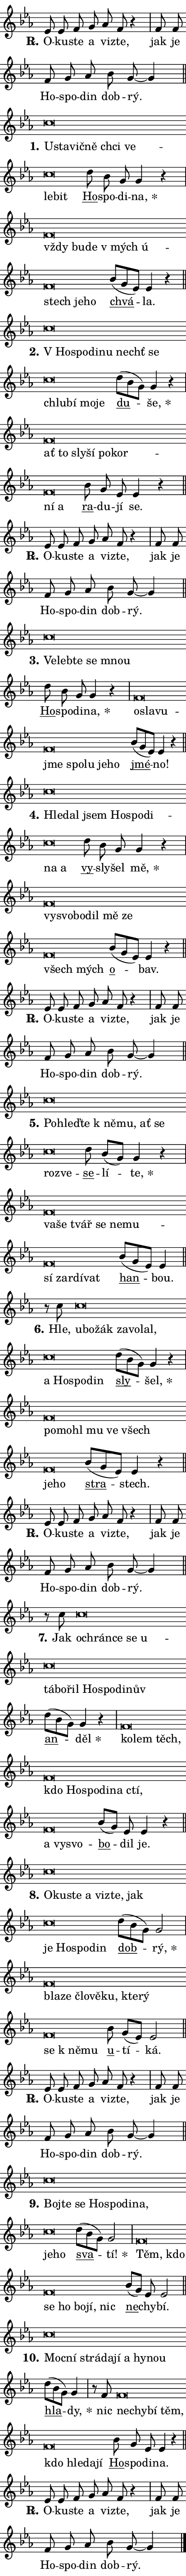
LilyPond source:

\version "2.24.0"
\header { tagline = "" }
\paper {
  indent = 0\cm
  top-margin = 0\cm
  right-margin = 0\cm
  bottom-margin = 0\cm
  left-margin = 0\cm
  paper-width = 7\cm
  page-breaking = #ly:one-page-breaking
  system-system-spacing.basic-distance = #11
  score-system-spacing.basic-distance = #11
  ragged-last = ##f
}


%% Author: Thomas Morley
%% https://lists.gnu.org/archive/html/lilypond-user/2020-05/msg00002.html
#(define (line-position grob)
"Returns position of @var[grob} in current system:
   @code{'start}, if at first time-step
   @code{'end}, if at last time-step
   @code{'middle} otherwise
"
  (let* ((col (ly:item-get-column grob))
         (ln (ly:grob-object col 'left-neighbor))
         (rn (ly:grob-object col 'right-neighbor))
         (col-to-check-left (if (ly:grob? ln) ln col))
         (col-to-check-right (if (ly:grob? rn) rn col))
         (break-dir-left
           (and
             (ly:grob-property col-to-check-left 'non-musical #f)
             (ly:item-break-dir col-to-check-left)))
         (break-dir-right
           (and
             (ly:grob-property col-to-check-right 'non-musical #f)
             (ly:item-break-dir col-to-check-right))))
        (cond ((eqv? 1 break-dir-left) 'start)
              ((eqv? -1 break-dir-right) 'end)
              (else 'middle))))

#(define (tranparent-at-line-position vctor)
  (lambda (grob)
  "Relying on @code{line-position} select the relevant enry from @var{vctor}.
Used to determine transparency,"
    (case (line-position grob)
      ((end) (not (vector-ref vctor 0)))
      ((middle) (not (vector-ref vctor 1)))
      ((start) (not (vector-ref vctor 2))))))

noteHeadBreakVisibility =
#(define-music-function (break-visibility)(vector?)
"Makes @code{NoteHead}s transparent relying on @var{break-visibility}"
#{
  \override NoteHead.transparent =
    #(tranparent-at-line-position break-visibility)
#})

#(define delete-ledgers-for-transparent-note-heads
  (lambda (grob)
    "Reads whether a @code{NoteHead} is transparent.
If so this @code{NoteHead} is removed from @code{'note-heads} from
@var{grob}, which is supposed to be @code{LedgerLineSpanner}.
As a result ledgers are not printed for this @code{NoteHead}"
    (let* ((nhds-array (ly:grob-object grob 'note-heads))
           (nhds-list
             (if (ly:grob-array? nhds-array)
                 (ly:grob-array->list nhds-array)
                 '()))
           ;; Relies on the transparent-property being done before
           ;; Staff.LedgerLineSpanner.after-line-breaking is executed.
           ;; This is fragile ...
           (to-keep
             (remove
               (lambda (nhd)
                 (ly:grob-property nhd 'transparent #f))
               nhds-list)))
      ;; TODO find a better method to iterate over grob-arrays, similiar
      ;; to filter/remove etc for lists
      ;; For now rebuilt from scratch
      (set! (ly:grob-object grob 'note-heads)  '())
      (for-each
        (lambda (nhd)
          (ly:pointer-group-interface::add-grob grob 'note-heads nhd))
        to-keep))))

hideNotes = {
  \noteHeadBreakVisibility #begin-of-line-visible
}
unHideNotes = {
  \noteHeadBreakVisibility #all-visible
}

% work-around for resetting accidentals
% https://lilypond.org/doc/v2.23/Documentation/notation/displaying-rhythms#unmetered-music
cadenzaMeasure = {
  \cadenzaOff
  \partial 1024 s1024
  \cadenzaOn
}

#(define-markup-command (accent layout props text) (markup?)
  "Underline accented syllable"
  (interpret-markup layout props
    #{\markup \override #'(offset . 4.3) \underline { #text }#}))

responsum = \markup \concat {
  "R" \hspace #-1.05 \path #0.1 #'((moveto 0 0.07) (lineto 0.9 0.8)) \hspace #0.05 "."
}

\layout {
    \context {
        \Staff
        \remove "Time_signature_engraver"
        \override LedgerLineSpanner.after-line-breaking = #delete-ledgers-for-transparent-note-heads
    }
    \context {
        \Voice {
            \override NoteHead.output-attributes = #'((class . "notehead"))
            \override Hairpin.height = #0.55
        }
    }
    \context {
        \Lyrics {
            \override StanzaNumber.output-attributes = #'((class . "stanzanumber"))
            \override LyricSpace.minimum-distance = #0.9
            \override LyricText.font-name = #"TeX Gyre Schola"
            \override LyricText.font-size = 1
            \override StanzaNumber.font-name = #"TeX Gyre Schola Bold"
            \override StanzaNumber.font-size = 1
        }
    }
}

% magnetic-lyrics.ily
%
%   written by
%     Jean Abou Samra <jean@abou-samra.fr>
%     Werner Lemberg <wl@gnu.org>
%
%   adapted by
%     Jiri Hon <jiri.hon@gmail.com>
%
% Version 2022-Apr-15

% https://www.mail-archive.com/lilypond-user@gnu.org/msg149350.html

#(define (Left_hyphen_pointer_engraver context)
   "Collect syllable-hyphen-syllable occurrences in lyrics and store
them in properties.  This engraver only looks to the left.  For
example, if the lyrics input is @code{foo -- bar}, it does the
following.

@itemize @bullet
@item
Set the @code{text} property of the @code{LyricHyphen} grob between
@q{foo} and @q{bar} to @code{foo}.

@item
Set the @code{left-hyphen} property of the @code{LyricText} grob with
text @q{foo} to the @code{LyricHyphen} grob between @q{foo} and
@q{bar}.
@end itemize

Use this auxiliary engraver in combination with the
@code{lyric-@/text::@/apply-@/magnetic-@/offset!} hook."
   (let ((hyphen #f)
         (text #f))
     (make-engraver
      (acknowledgers
       ((lyric-syllable-interface engraver grob source-engraver)
        (set! text grob)))
      (end-acknowledgers
       ((lyric-hyphen-interface engraver grob source-engraver)
        ;(when (not (grob::has-interface grob 'lyric-space-interface))
          (set! hyphen grob)));)
      ((stop-translation-timestep engraver)
       (when (and text hyphen)
         (ly:grob-set-object! text 'left-hyphen hyphen))
       (set! text #f)
       (set! hyphen #f)))))

#(define (lyric-text::apply-magnetic-offset! grob)
   "If the space between two syllables is less than the value in
property @code{LyricText@/.details@/.squash-threshold}, move the right
syllable to the left so that it gets concatenated with the left
syllable.

Use this function as a hook for
@code{LyricText@/.after-@/line-@/breaking} if the
@code{Left_@/hyphen_@/pointer_@/engraver} is active."
   (let ((hyphen (ly:grob-object grob 'left-hyphen #f)))
     (when hyphen
       (let ((left-text (ly:spanner-bound hyphen LEFT)))
         (when (grob::has-interface left-text 'lyric-syllable-interface)
           (let* ((common (ly:grob-common-refpoint grob left-text X))
                  (this-x-ext (ly:grob-extent grob common X))
                  (left-x-ext
                   (begin
                     ;; Trigger magnetism for left-text.
                     (ly:grob-property left-text 'after-line-breaking)
                     (ly:grob-extent left-text common X)))
                  ;; `delta` is the gap width between two syllables.
                  (delta (- (interval-start this-x-ext)
                            (interval-end left-x-ext)))
                  (details (ly:grob-property grob 'details))
                  (threshold (assoc-get 'squash-threshold details 0.2)))
             (when (< delta threshold)
               (let* (;; We have to manipulate the input text so that
                      ;; ligatures crossing syllable boundaries are not
                      ;; disabled.  For languages based on the Latin
                      ;; script this is essentially a beautification.
                      ;; However, for non-Western scripts it can be a
                      ;; necessity.
                      (lt (ly:grob-property left-text 'text))
                      (rt (ly:grob-property grob 'text))
                      (is-space (grob::has-interface hyphen 'lyric-space-interface))
                      (space (if is-space " " ""))
                      (space-markup (grob-interpret-markup grob " "))
                      (space-size (interval-length (ly:stencil-extent space-markup X)))
                      (extra-delta (if is-space space-size 0))
                      ;; Append new syllable.
                      (ltrt-space (if (and (string? lt) (string? rt))
                                (string-append lt space rt)
                                (make-concat-markup (list lt space rt))))
                      ;; Right-align `ltrt` to the right side.
                      (ltrt-space-markup (grob-interpret-markup
                               grob
                               (make-translate-markup
                                (cons (interval-length this-x-ext) 0)
                                (make-right-align-markup ltrt-space)))))
                 (begin
                   ;; Don't print `left-text`.
                   (ly:grob-set-property! left-text 'stencil #f)
                   ;; Set text and stencil (which holds all collected
                   ;; syllables so far) and shift it to the left.
                   (ly:grob-set-property! grob 'text ltrt-space)
                   (ly:grob-set-property! grob 'stencil ltrt-space-markup)
                   (ly:grob-translate-axis! grob (- (- delta extra-delta)) X))))))))))


#(define (lyric-hyphen::displace-bounds-first grob)
   ;; Make very sure this callback isn't triggered too early.
   (let ((left (ly:spanner-bound grob LEFT))
         (right (ly:spanner-bound grob RIGHT)))
     (ly:grob-property left 'after-line-breaking)
     (ly:grob-property right 'after-line-breaking)
     (ly:lyric-hyphen::print grob)))

squashThreshold = #0.4

\layout {
  \context {
    \Lyrics
    \consists #Left_hyphen_pointer_engraver
    \override LyricText.after-line-breaking =
      #lyric-text::apply-magnetic-offset!
    \override LyricHyphen.stencil = #lyric-hyphen::displace-bounds-first
    \override LyricText.details.squash-threshold = \squashThreshold
    \override LyricHyphen.minimum-distance = 0
    \override LyricHyphen.minimum-length = \squashThreshold
  }
}

squash = \override LyricText.details.squash-threshold = 9999
unSquash = \override LyricText.details.squash-threshold = \squashThreshold

left = \override LyricText.self-alignment-X = #LEFT
unLeft = \revert LyricText.self-alignment-X

starOffset = #(lambda (grob) 
                (let ((x_offset (ly:self-alignment-interface::aligned-on-x-parent grob)))
                  (if (= x_offset 0) 0 (+ x_offset 1.2))))

star = #(define-music-function (syllable)(string?)
"Append star separator at the end of a syllable"
#{
  \once \override LyricText.X-offset = #starOffset
  \lyricmode { \markup {
    #syllable
    \override #'((font-name . "TeX Gyre Schola Bold")) \hspace #0.2 \lower #0.65 \larger "*"
  } }
#})

starAccent = #(define-music-function (syllable)(string?)
"Append star separator at the end of a syllable and make accent"
#{
  \once \override LyricText.X-offset = #starOffset
  \lyricmode { \markup {
    \accent #syllable
    \override #'((font-name . "TeX Gyre Schola Bold")) \hspace #0.2 \lower #0.65 \larger "*"
  } }
#})

breath = #(define-music-function (syllable)(string?)
"Append breathing indicator at the end of a syllable"
#{
  \lyricmode { \markup { #syllable "+" } }
#})

optionalBreath = #(define-music-function (syllable)(string?)
"Append optional breathing indicator at the end of a syllable"
#{
  \lyricmode { \markup { #syllable "(+)" } }
#})


\score {
    <<
        \new Voice = "melody" { \cadenzaOn \key es \major \relative { es'8 es f g as f r4 \cadenzaMeasure \bar "|" f8 f \bar "" f g as \bar "" bes g~ g4 \cadenzaMeasure \bar "||" \break } }
        \new Lyrics \lyricsto "melody" { \lyricmode { \set stanza = \responsum
O -- ku -- ste a vi -- zte, jak je Ho -- spo -- din dob -- rý. } }
    >>
    \layout {}
}

\score {
    <<
        \new Voice = "melody" { \cadenzaOn \key es \major \relative { c''\breve*1/16 \hideNotes \breve*1/16 \bar "" \breve*1/16 \bar "" \breve*1/16 \bar "" \breve*1/16 \bar "" \breve*1/16 \bar "" \breve*1/16 \breve*1/16 \bar "" \unHideNotes \bar "" d8 bes g g4 r \cadenzaMeasure \bar "|" f\breve*1/16 \hideNotes \breve*1/16 \bar "" \breve*1/16 \bar "" \breve*1/16 \bar "" \breve*1/16 \bar "" \breve*1/16 \bar "" \breve*1/16 \breve*1/16 \bar "" \unHideNotes \bar "" bes8[( g es)] es4 r \cadenzaMeasure \bar "||" \break } }
        \new Lyrics \lyricsto "melody" { \lyricmode { \set stanza = "1."
\left U -- \squash sta -- vič -- ně chci ve -- le -- bit \unLeft \unSquash \markup \accent Ho -- spo -- di -- \star na, \left vždy \squash bu -- de "v mých" ú -- stech je -- ho \unLeft \unSquash \markup \accent chvá -- la. } }
    >>
    \layout {}
}

\score {
    <<
        \new Voice = "melody" { \cadenzaOn \key es \major \relative { c''\breve*1/16 \hideNotes \breve*1/16 \bar "" \breve*1/16 \bar "" \breve*1/16 \bar "" \breve*1/16 \bar "" \breve*1/16 \bar "" \breve*1/16 \bar "" \breve*1/16 \bar "" \breve*1/16 \breve*1/16 \bar "" \unHideNotes \bar "" d8[( bes g)] g4 r \cadenzaMeasure \bar "|" f\breve*1/16 \hideNotes \breve*1/16 \bar "" \breve*1/16 \bar "" \breve*1/16 \bar "" \breve*1/16 \bar "" \breve*1/16 \bar "" \breve*1/16 \breve*1/16 \bar "" \unHideNotes \bar "" bes8 g es es4 r \cadenzaMeasure \bar "||" \break } }
        \new Lyrics \lyricsto "melody" { \lyricmode { \set stanza = "2."
\left "V Ho" -- \squash spo -- di -- nu nechť se chlu -- bí mo -- je \unLeft \unSquash \markup \accent du -- \star še, \left ať \squash to sly -- ší po -- kor -- ní a \unLeft \unSquash \markup \accent ra -- du -- jí se. } }
    >>
    \layout {}
}

\score {
    <<
        \new Voice = "melody" { \cadenzaOn \key es \major \relative { es'8 es f g as f r4 \cadenzaMeasure \bar "|" f8 f \bar "" f g as \bar "" bes g~ g4 \cadenzaMeasure \bar "||" \break } }
        \new Lyrics \lyricsto "melody" { \lyricmode { \set stanza = \responsum
O -- ku -- ste a vi -- zte, jak je Ho -- spo -- din dob -- rý. } }
    >>
    \layout {}
}

\score {
    <<
        \new Voice = "melody" { \cadenzaOn \key es \major \relative { c''\breve*1/16 \hideNotes \breve*1/16 \bar "" \breve*1/16 \bar "" \breve*1/16 \breve*1/16 \bar "" \unHideNotes \bar "" d8 bes g g4 r \cadenzaMeasure \bar "|" f\breve*1/16 \hideNotes \breve*1/16 \bar "" \breve*1/16 \bar "" \breve*1/16 \bar "" \breve*1/16 \bar "" \breve*1/16 \bar "" \breve*1/16 \breve*1/16 \bar "" \unHideNotes \bar "" bes8[( g es)] es4 r \cadenzaMeasure \bar "||" \break } }
        \new Lyrics \lyricsto "melody" { \lyricmode { \set stanza = "3."
\left Ve -- \squash leb -- te se mnou \unLeft \unSquash \markup \accent Ho -- spo -- di -- \star na, \left o -- \squash sla -- vu -- jme spo -- lu je -- ho \unLeft \unSquash \markup \accent jmé -- no! } }
    >>
    \layout {}
}

\score {
    <<
        \new Voice = "melody" { \cadenzaOn \key es \major \relative { c''\breve*1/16 \hideNotes \breve*1/16 \bar "" \breve*1/16 \bar "" \breve*1/16 \bar "" \breve*1/16 \bar "" \breve*1/16 \bar "" \breve*1/16 \breve*1/16 \bar "" \unHideNotes \bar "" d8 bes g g4 r \cadenzaMeasure \bar "|" f\breve*1/16 \hideNotes \breve*1/16 \bar "" \breve*1/16 \bar "" \breve*1/16 \bar "" \breve*1/16 \bar "" \breve*1/16 \bar "" \breve*1/16 \breve*1/16 \bar "" \unHideNotes \bar "" bes8[( g es)] es4 r \cadenzaMeasure \bar "||" \break } }
        \new Lyrics \lyricsto "melody" { \lyricmode { \set stanza = "4."
\left Hle -- \squash dal jsem Ho -- spo -- di -- na a \unLeft \unSquash \markup \accent vy -- sly -- šel \star mě, \left vy -- \squash svo -- bo -- dil mě ze všech mých \unLeft \unSquash \markup \accent o -- bav. } }
    >>
    \layout {}
}

\score {
    <<
        \new Voice = "melody" { \cadenzaOn \key es \major \relative { es'8 es f g as f r4 \cadenzaMeasure \bar "|" f8 f \bar "" f g as \bar "" bes g~ g4 \cadenzaMeasure \bar "||" \break } }
        \new Lyrics \lyricsto "melody" { \lyricmode { \set stanza = \responsum
O -- ku -- ste a vi -- zte, jak je Ho -- spo -- din dob -- rý. } }
    >>
    \layout {}
}

\score {
    <<
        \new Voice = "melody" { \cadenzaOn \key es \major \relative { c''\breve*1/16 \hideNotes \breve*1/16 \bar "" \breve*1/16 \bar "" \breve*1/16 \bar "" \breve*1/16 \bar "" \breve*1/16 \bar "" \breve*1/16 \bar "" \breve*1/16 \breve*1/16 \bar "" \unHideNotes \bar "" d8 bes[( g)] g4 r \cadenzaMeasure \bar "|" f\breve*1/16 \hideNotes \breve*1/16 \bar "" \breve*1/16 \bar "" \breve*1/16 \bar "" \breve*1/16 \bar "" \breve*1/16 \bar "" \breve*1/16 \bar "" \breve*1/16 \bar "" \breve*1/16 \breve*1/16 \bar "" \unHideNotes \bar "" bes8[( g es)] es4 \cadenzaMeasure \bar "||" \break } }
        \new Lyrics \lyricsto "melody" { \lyricmode { \set stanza = "5."
\left Po -- \squash hleď -- te "k ně" -- mu, ať se roz -- ve -- \unLeft \unSquash \markup \accent se -- lí -- \star te, \left va -- \squash še tvář se ne -- mu -- sí za -- rdí -- vat \unLeft \unSquash \markup \accent han -- bou. } }
    >>
    \layout {}
}

\score {
    <<
        \new Voice = "melody" { \cadenzaOn \key es \major \relative { r8 c''8 c\breve*1/16 \hideNotes \breve*1/16 \bar "" \breve*1/16 \bar "" \breve*1/16 \bar "" \breve*1/16 \bar "" \breve*1/16 \bar "" \breve*1/16 \bar "" \breve*1/16 \bar "" \breve*1/16 \breve*1/16 \bar "" \unHideNotes \bar "" d8[( bes g)] g4 r \cadenzaMeasure \bar "|" f\breve*1/16 \hideNotes \breve*1/16 \bar "" \breve*1/16 \bar "" \breve*1/16 \bar "" \breve*1/16 \bar "" \breve*1/16 \bar "" \breve*1/16 \breve*1/16 \bar "" \unHideNotes \bar "" bes8[( g es)] es4 r \cadenzaMeasure \bar "||" \break } }
        \new Lyrics \lyricsto "melody" { \lyricmode { \set stanza = "6."
Hle, \left u -- \squash bo -- žák za -- vo -- lal, a Ho -- spo -- din \unLeft \unSquash \markup \accent sly -- \star šel, \left po -- \squash mo -- hl mu ve všech je -- ho \unLeft \unSquash \markup \accent stra -- stech. } }
    >>
    \layout {}
}

\score {
    <<
        \new Voice = "melody" { \cadenzaOn \key es \major \relative { es'8 es f g as f r4 \cadenzaMeasure \bar "|" f8 f \bar "" f g as \bar "" bes g~ g4 \cadenzaMeasure \bar "||" \break } }
        \new Lyrics \lyricsto "melody" { \lyricmode { \set stanza = \responsum
O -- ku -- ste a vi -- zte, jak je Ho -- spo -- din dob -- rý. } }
    >>
    \layout {}
}

\score {
    <<
        \new Voice = "melody" { \cadenzaOn \key es \major \relative { r8 c''8 c\breve*1/16 \hideNotes \breve*1/16 \bar "" \breve*1/16 \bar "" \breve*1/16 \bar "" \breve*1/16 \bar "" \breve*1/16 \bar "" \breve*1/16 \bar "" \breve*1/16 \bar "" \breve*1/16 \bar "" \breve*1/16 \bar "" \breve*1/16 \breve*1/16 \bar "" \unHideNotes \bar "" d8[( bes g)] g4 r \cadenzaMeasure \bar "|" f\breve*1/16 \hideNotes \breve*1/16 \bar "" \breve*1/16 \bar "" \breve*1/16 \bar "" \breve*1/16 \bar "" \breve*1/16 \bar "" \breve*1/16 \bar "" \breve*1/16 \bar "" \breve*1/16 \bar "" \breve*1/16 \bar "" \breve*1/16 \breve*1/16 \bar "" \unHideNotes \bar "" bes8[( g)] es es4 r \cadenzaMeasure \bar "||" \break } }
        \new Lyrics \lyricsto "melody" { \lyricmode { \set stanza = "7."
Jak \left o -- \squash chrán -- ce se u -- tá -- bo -- řil Ho -- spo -- di -- nův \unLeft \unSquash \markup \accent an -- \star děl \left ko -- \squash lem těch, kdo Ho -- spo -- di -- na ctí, a vy -- svo -- \unLeft \unSquash \markup \accent bo -- dil je. } }
    >>
    \layout {}
}

\score {
    <<
        \new Voice = "melody" { \cadenzaOn \key es \major \relative { c''\breve*1/16 \hideNotes \breve*1/16 \bar "" \breve*1/16 \bar "" \breve*1/16 \bar "" \breve*1/16 \bar "" \breve*1/16 \bar "" \breve*1/16 \bar "" \breve*1/16 \bar "" \breve*1/16 \bar "" \breve*1/16 \breve*1/16 \bar "" \unHideNotes \bar "" d8[( bes g)] g2 \cadenzaMeasure \bar "|" f\breve*1/16 \hideNotes \breve*1/16 \bar "" \breve*1/16 \bar "" \breve*1/16 \bar "" \breve*1/16 \bar "" \breve*1/16 \bar "" \breve*1/16 \bar "" \breve*1/16 \bar "" \breve*1/16 \breve*1/16 \bar "" \unHideNotes \bar "" bes8 g[( es)] es2 \cadenzaMeasure \bar "||" \break } }
        \new Lyrics \lyricsto "melody" { \lyricmode { \set stanza = "8."
\left O -- \squash ku -- ste a vi -- zte, jak je Ho -- spo -- din \unLeft \unSquash \markup \accent dob -- \star rý, \left bla -- \squash ze člo -- vě -- ku, kte -- rý se "k ně" -- mu \unLeft \unSquash \markup \accent u -- tí -- ká. } }
    >>
    \layout {}
}

\score {
    <<
        \new Voice = "melody" { \cadenzaOn \key es \major \relative { es'8 es f g as f r4 \cadenzaMeasure \bar "|" f8 f \bar "" f g as \bar "" bes g~ g4 \cadenzaMeasure \bar "||" \break } }
        \new Lyrics \lyricsto "melody" { \lyricmode { \set stanza = \responsum
O -- ku -- ste a vi -- zte, jak je Ho -- spo -- din dob -- rý. } }
    >>
    \layout {}
}

\score {
    <<
        \new Voice = "melody" { \cadenzaOn \key es \major \relative { c''\breve*1/16 \hideNotes \breve*1/16 \bar "" \breve*1/16 \bar "" \breve*1/16 \bar "" \breve*1/16 \bar "" \breve*1/16 \bar "" \breve*1/16 \bar "" \breve*1/16 \breve*1/16 \bar "" \unHideNotes \bar "" d8[( bes g)] g2 \cadenzaMeasure \bar "|" f\breve*1/16 \hideNotes \breve*1/16 \bar "" \breve*1/16 \bar "" \breve*1/16 \bar "" \breve*1/16 \bar "" \breve*1/16 \breve*1/16 \bar "" \unHideNotes \bar "" bes8[( g)] es es2 \cadenzaMeasure \bar "||" \break } }
        \new Lyrics \lyricsto "melody" { \lyricmode { \set stanza = "9."
\left Boj -- \squash te se Ho -- spo -- di -- na, je -- ho \unLeft \unSquash \markup \accent sva -- \star tí! \left Těm, \squash kdo se ho bo -- jí, nic \unLeft \unSquash \markup \accent ne -- chy -- bí. } }
    >>
    \layout {}
}

\score {
    <<
        \new Voice = "melody" { \cadenzaOn \key es \major \relative { c''\breve*1/16 \hideNotes \breve*1/16 \bar "" \breve*1/16 \bar "" \breve*1/16 \bar "" \breve*1/16 \bar "" \breve*1/16 \bar "" \breve*1/16 \breve*1/16 \bar "" \unHideNotes \bar "" d8[( bes g)] g4 \cadenzaMeasure \bar "|" r8 f8 f\breve*1/16 \hideNotes \breve*1/16 \bar "" \breve*1/16 \bar "" \breve*1/16 \bar "" \breve*1/16 \bar "" \breve*1/16 \bar "" \breve*1/16 \breve*1/16 \bar "" \unHideNotes \bar "" bes8 g es es4 r \cadenzaMeasure \bar "||" \break } }
        \new Lyrics \lyricsto "melody" { \lyricmode { \set stanza = "10."
\left Moc -- \squash ní strá -- da -- jí a hy -- nou \unLeft \unSquash \markup \accent hla -- \star dy, nic \left ne -- \squash chy -- bí těm, kdo hle -- da -- jí \unLeft \unSquash \markup \accent Ho -- spo -- di -- na. } }
    >>
    \layout {}
}

\score {
    <<
        \new Voice = "melody" { \cadenzaOn \key es \major \relative { es'8 es f g as f r4 \cadenzaMeasure \bar "|" f8 f \bar "" f g as \bar "" bes g~ g4 \cadenzaMeasure \bar "||" \break } \bar "|." }
        \new Lyrics \lyricsto "melody" { \lyricmode { \set stanza = \responsum
O -- ku -- ste a vi -- zte, jak je Ho -- spo -- din dob -- rý. } }
    >>
    \layout {}
}
